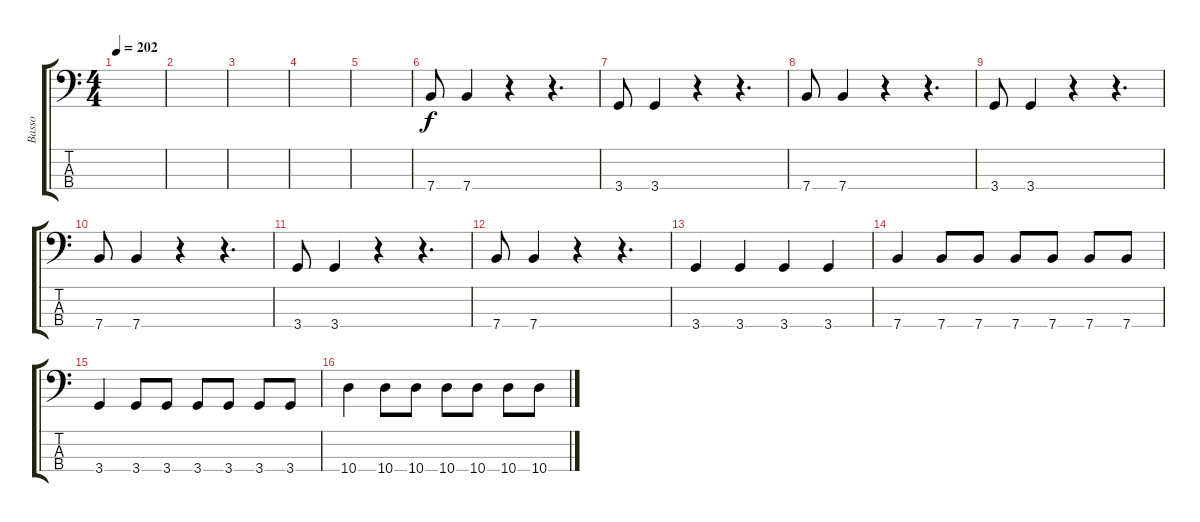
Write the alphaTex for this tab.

\track ("Basso" "Basso") {instrument electricbassfinger}
\staff {score tabs}
\tuning (G2 D2 A1 E1) {hide}
\ts (4 4)
\tempo 202
\clef f4
\ks c
|
|
|
|
|
7.4.8 7.4.4 r.4 r.4{d} |
3.4.8 3.4.4 r.4 r.4{d} |
7.4.8 7.4.4 r.4 r.4{d} |
3.4.8 3.4.4 r.4 r.4{d} |
7.4.8 7.4.4 r.4 r.4{d} |
3.4.8 3.4.4 r.4 r.4{d} |
7.4.8 7.4.4 r.4 r.4{d} |
3.4.4 3.4.4 3.4.4 3.4.4 |
7.4.4 7.4.8 7.4.8 7.4.8 7.4.8 7.4.8 7.4.8 |
3.4.4 3.4.8 3.4.8 3.4.8 3.4.8 3.4.8 3.4.8 |
10.4.4 10.4.8 10.4.8 10.4.8 10.4.8 10.4.8 10.4.8
